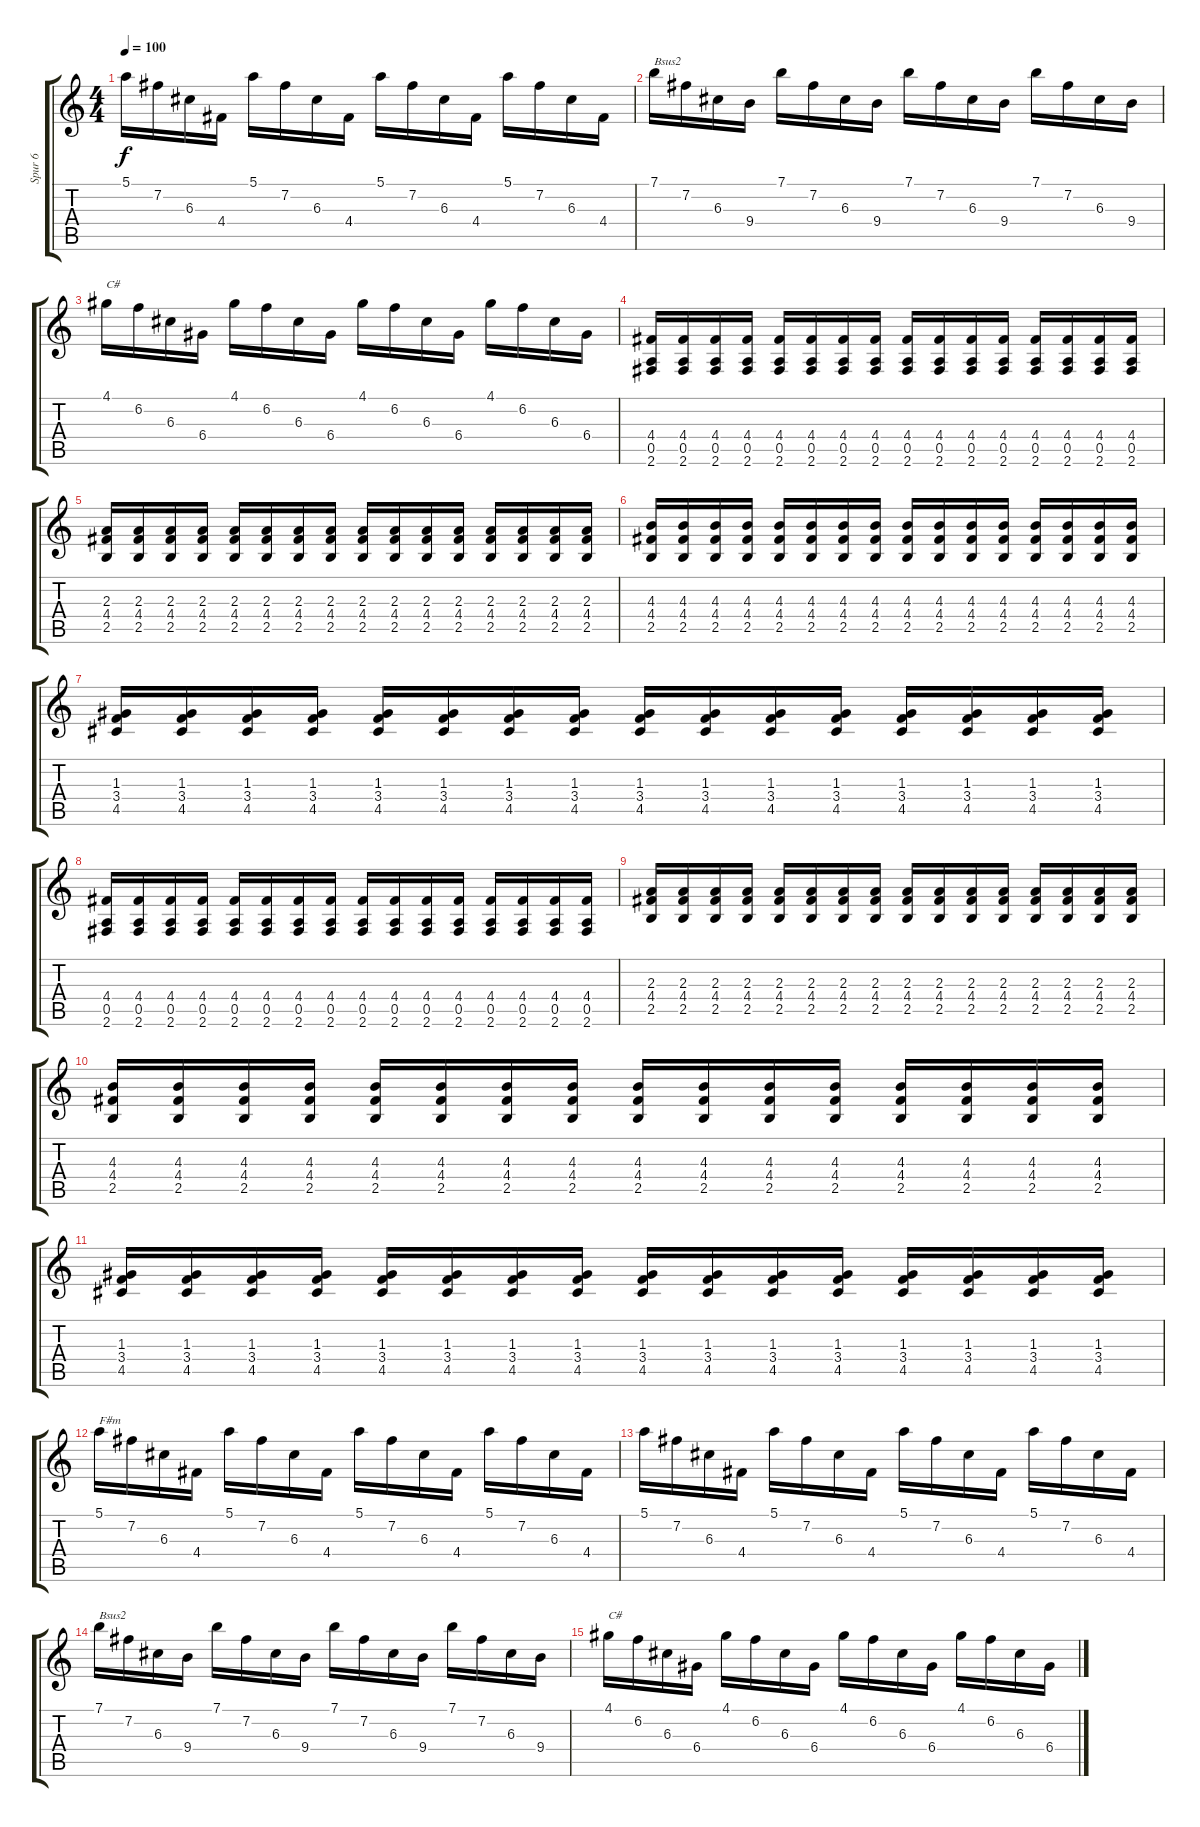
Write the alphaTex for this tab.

\track ("Spur 6" "Spur 6") {instrument distortionguitar}
\staff {score tabs}
\tuning (E4 B3 G3 D3 A2 E2) {hide}
\ts (4 4)
\tempo 100
\clef g2
\ks c
5.1.16{dy f} 7.2.16 6.3.16 4.4.16 5.1.16 7.2.16 6.3.16 4.4.16 5.1.16 7.2.16 6.3.16 4.4.16 5.1.16 7.2.16 6.3.16 4.4.16 |
7.1.16{txt "Bsus2"} 7.2.16 6.3.16 9.4.16 7.1.16 7.2.16 6.3.16 9.4.16 7.1.16 7.2.16 6.3.16 9.4.16 7.1.16 7.2.16 6.3.16 9.4.16 |
4.1.16{txt "C#"} 6.2.16 6.3.16 6.4.16 4.1.16 6.2.16 6.3.16 6.4.16 4.1.16 6.2.16 6.3.16 6.4.16 4.1.16 6.2.16 6.3.16 6.4.16 |
(4.4 0.5 2.6).16 (4.4 0.5 2.6).16 (4.4 0.5 2.6).16 (4.4 0.5 2.6).16 (4.4 0.5 2.6).16 (4.4 0.5 2.6).16 (4.4 0.5 2.6).16 (4.4 0.5 2.6).16 (4.4 0.5 2.6).16 (4.4 0.5 2.6).16 (4.4 0.5 2.6).16 (4.4 0.5 2.6).16 (4.4 0.5 2.6).16 (4.4 0.5 2.6).16 (4.4 0.5 2.6).16 (4.4 0.5 2.6).16 |
(2.3 4.4 2.5).16 (2.3 4.4 2.5).16 (2.3 4.4 2.5).16 (2.3 4.4 2.5).16 (2.3 4.4 2.5).16 (2.3 4.4 2.5).16 (2.3 4.4 2.5).16 (2.3 4.4 2.5).16 (2.3 4.4 2.5).16 (2.3 4.4 2.5).16 (2.3 4.4 2.5).16 (2.3 4.4 2.5).16 (2.3 4.4 2.5).16 (2.3 4.4 2.5).16 (2.3 4.4 2.5).16 (2.3 4.4 2.5).16 |
(4.3 4.4 2.5).16 (4.3 4.4 2.5).16 (4.3 4.4 2.5).16 (4.3 4.4 2.5).16 (4.3 4.4 2.5).16 (4.3 4.4 2.5).16 (4.3 4.4 2.5).16 (4.3 4.4 2.5).16 (4.3 4.4 2.5).16 (4.3 4.4 2.5).16 (4.3 4.4 2.5).16 (4.3 4.4 2.5).16 (4.3 4.4 2.5).16 (4.3 4.4 2.5).16 (4.3 4.4 2.5).16 (4.3 4.4 2.5).16 |
(1.3 3.4 4.5).16 (1.3 3.4 4.5).16 (1.3 3.4 4.5).16 (1.3 3.4 4.5).16 (1.3 3.4 4.5).16 (1.3 3.4 4.5).16 (1.3 3.4 4.5).16 (1.3 3.4 4.5).16 (1.3 3.4 4.5).16 (1.3 3.4 4.5).16 (1.3 3.4 4.5).16 (1.3 3.4 4.5).16 (1.3 3.4 4.5).16 (1.3 3.4 4.5).16 (1.3 3.4 4.5).16 (1.3 3.4 4.5).16 |
(4.4 0.5 2.6).16 (4.4 0.5 2.6).16 (4.4 0.5 2.6).16 (4.4 0.5 2.6).16 (4.4 0.5 2.6).16 (4.4 0.5 2.6).16 (4.4 0.5 2.6).16 (4.4 0.5 2.6).16 (4.4 0.5 2.6).16 (4.4 0.5 2.6).16 (4.4 0.5 2.6).16 (4.4 0.5 2.6).16 (4.4 0.5 2.6).16 (4.4 0.5 2.6).16 (4.4 0.5 2.6).16 (4.4 0.5 2.6).16 |
(2.3 4.4 2.5).16 (2.3 4.4 2.5).16 (2.3 4.4 2.5).16 (2.3 4.4 2.5).16 (2.3 4.4 2.5).16 (2.3 4.4 2.5).16 (2.3 4.4 2.5).16 (2.3 4.4 2.5).16 (2.3 4.4 2.5).16 (2.3 4.4 2.5).16 (2.3 4.4 2.5).16 (2.3 4.4 2.5).16 (2.3 4.4 2.5).16 (2.3 4.4 2.5).16 (2.3 4.4 2.5).16 (2.3 4.4 2.5).16 |
(4.3 4.4 2.5).16 (4.3 4.4 2.5).16 (4.3 4.4 2.5).16 (4.3 4.4 2.5).16 (4.3 4.4 2.5).16 (4.3 4.4 2.5).16 (4.3 4.4 2.5).16 (4.3 4.4 2.5).16 (4.3 4.4 2.5).16 (4.3 4.4 2.5).16 (4.3 4.4 2.5).16 (4.3 4.4 2.5).16 (4.3 4.4 2.5).16 (4.3 4.4 2.5).16 (4.3 4.4 2.5).16 (4.3 4.4 2.5).16 |
(1.3 3.4 4.5).16 (1.3 3.4 4.5).16 (1.3 3.4 4.5).16 (1.3 3.4 4.5).16 (1.3 3.4 4.5).16 (1.3 3.4 4.5).16 (1.3 3.4 4.5).16 (1.3 3.4 4.5).16 (1.3 3.4 4.5).16 (1.3 3.4 4.5).16 (1.3 3.4 4.5).16 (1.3 3.4 4.5).16 (1.3 3.4 4.5).16 (1.3 3.4 4.5).16 (1.3 3.4 4.5).16 (1.3 3.4 4.5).16 |
5.1.16{txt "F#m"} 7.2.16 6.3.16 4.4.16 5.1.16 7.2.16 6.3.16 4.4.16 5.1.16 7.2.16 6.3.16 4.4.16 5.1.16 7.2.16 6.3.16 4.4.16 |
5.1.16 7.2.16 6.3.16 4.4.16 5.1.16 7.2.16 6.3.16 4.4.16 5.1.16 7.2.16 6.3.16 4.4.16 5.1.16 7.2.16 6.3.16 4.4.16 |
7.1.16{txt "Bsus2"} 7.2.16 6.3.16 9.4.16 7.1.16 7.2.16 6.3.16 9.4.16 7.1.16 7.2.16 6.3.16 9.4.16 7.1.16 7.2.16 6.3.16 9.4.16 |
4.1.16{txt "C#"} 6.2.16 6.3.16 6.4.16 4.1.16 6.2.16 6.3.16 6.4.16 4.1.16 6.2.16 6.3.16 6.4.16 4.1.16 6.2.16 6.3.16 6.4.16
